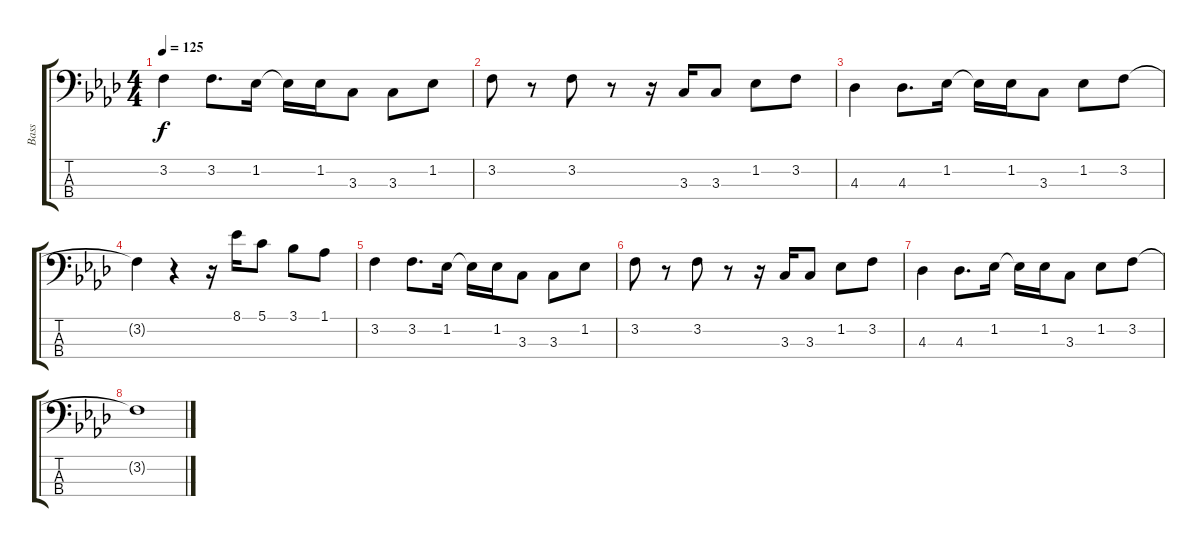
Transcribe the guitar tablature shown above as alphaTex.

\track ("Bass" "Bass") {instrument electricbassfinger}
\staff {score tabs}
\tuning (G2 D2 A1 E1) {hide}
\ts (4 4)
\tempo 125
\clef f4
\ks ab
3.2.4{dy f} 3.2.8{d} 1.2.16 1.2{t}.16 1.2.16 3.3.8 3.3.8 1.2.8 |
3.2.8 r.8 3.2.8 r.8 r.16 3.3.16 3.3.8 1.2.8 3.2.8 |
4.3.4 4.3.8{d} 1.2.16 1.2{t}.16 1.2.16 3.3.8 1.2.8 3.2.8 |
3.2{t}.4 r.4 r.16 8.1.16 5.1.8 3.1.8 1.1.8 |
3.2.4 3.2.8{d} 1.2.16 1.2{t}.16 1.2.16 3.3.8 3.3.8 1.2.8 |
3.2.8 r.8 3.2.8 r.8 r.16 3.3.16 3.3.8 1.2.8 3.2.8 |
4.3.4 4.3.8{d} 1.2.16 1.2{t}.16 1.2.16 3.3.8 1.2.8 3.2.8 |
3.2{t}.1
